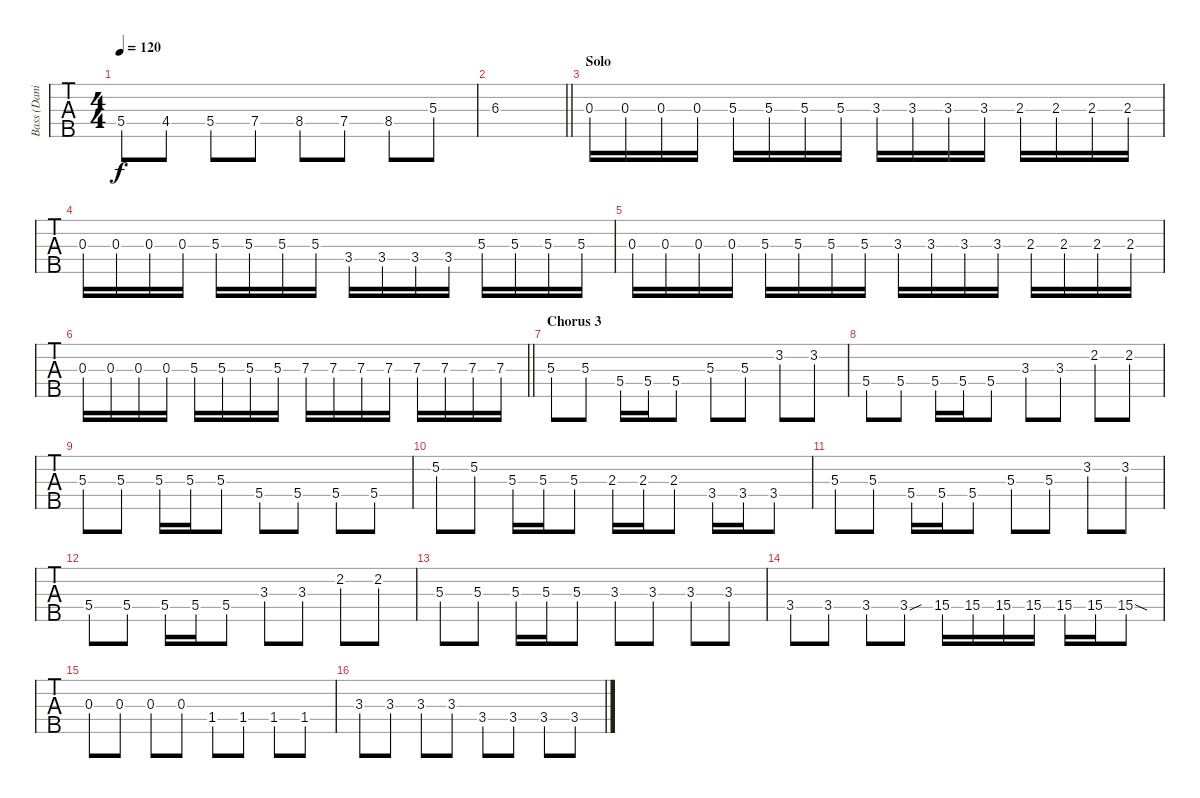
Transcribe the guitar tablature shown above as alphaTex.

\track ("Bass (Dani Fernandez)" "Bass (Dani") {instrument electricbassfinger}
\staff {tabs}
\tuning (Gb2 Db2 Ab1 Eb1 Bb0) {hide}
\ts (4 4)
\tempo 120
\clef f4
\ks c
5.4.8{dy f} 4.4.8 5.4.8 7.4.8 8.4.8 7.4.8 8.4.8 5.3.8 |
\barLineRight lightlight
6.3.1 |
\section ("" "Solo")
0.3.16 0.3.16 0.3.16 0.3.16 5.3.16 5.3.16 5.3.16 5.3.16 3.3.16 3.3.16 3.3.16 3.3.16 2.3.16 2.3.16 2.3.16 2.3.16 |
0.3.16 0.3.16 0.3.16 0.3.16 5.3.16 5.3.16 5.3.16 5.3.16 3.4.16 3.4.16 3.4.16 3.4.16 5.3.16 5.3.16 5.3.16 5.3.16 |
0.3.16 0.3.16 0.3.16 0.3.16 5.3.16 5.3.16 5.3.16 5.3.16 3.3.16 3.3.16 3.3.16 3.3.16 2.3.16 2.3.16 2.3.16 2.3.16 |
\barLineRight lightlight
0.3.16 0.3.16 0.3.16 0.3.16 5.3.16 5.3.16 5.3.16 5.3.16 7.3.16 7.3.16 7.3.16 7.3.16 7.3.16 7.3.16 7.3.16 7.3.16 |
\section ("" "Chorus 3")
5.3.8 5.3.8 5.4.16 5.4.16 5.4.8 5.3.8 5.3.8 3.2.8 3.2.8 |
5.4.8 5.4.8 5.4.16 5.4.16 5.4.8 3.3.8 3.3.8 2.2.8 2.2.8 |
5.3.8 5.3.8 5.3.16 5.3.16 5.3.8 5.4.8 5.4.8 5.4.8 5.4.8 |
5.2.8 5.2.8 5.3.16 5.3.16 5.3.8 2.3.16 2.3.16 2.3.8 3.4.16 3.4.16 3.4.8 |
5.3.8 5.3.8 5.4.16 5.4.16 5.4.8 5.3.8 5.3.8 3.2.8 3.2.8 |
5.4.8 5.4.8 5.4.16 5.4.16 5.4.8 3.3.8 3.3.8 2.2.8 2.2.8 |
5.3.8 5.3.8 5.3.16 5.3.16 5.3.8 3.3.8 3.3.8 3.3.8 3.3.8 |
3.4.8 3.4.8 3.4.8 3.4{sou}.8 15.4.16 15.4.16 15.4.16 15.4.16 15.4.16 15.4.16 15.4{sod}.8 |
0.3.8 0.3.8 0.3.8 0.3.8 1.4.8 1.4.8 1.4.8 1.4.8 |
3.3.8 3.3.8 3.3.8 3.3.8 3.4.8 3.4.8 3.4.8 3.4.8
